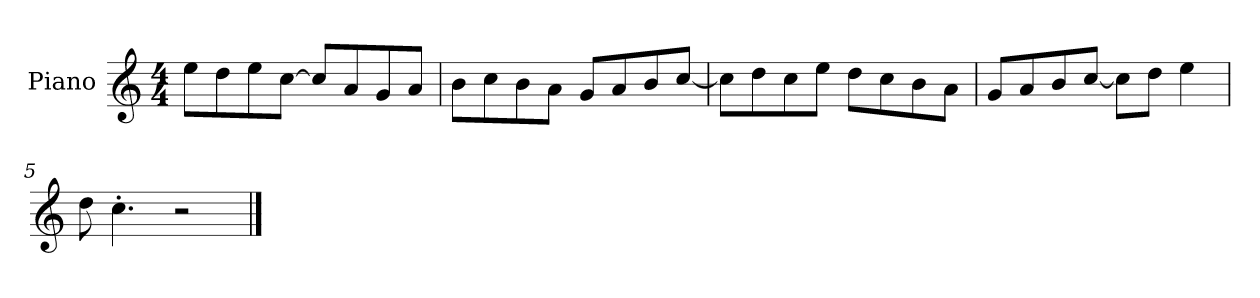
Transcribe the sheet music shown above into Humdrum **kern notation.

**kern
*part1
*staff1
*I"Piano
*I'P-no
*clefG2
*k[]
*M4/4
*MM90
=1
8ee\L
8dd\
8ee\
[8cc\J
8cc/L]
8a/
8g/
8a/J
=2
8b\L
8cc\
8b\
8a\J
8g/L
8a/
8b/
[8cc/J
=3
8cc\L]
8dd\
8cc\
8ee\J
8dd\L
8cc\
8b\
8a\J
=4
8g/L
8a/
8b/
[8cc/J
8cc\L]
8dd\J
4ee\
=5
8dd\
4.cc'\
2r
==
*-
